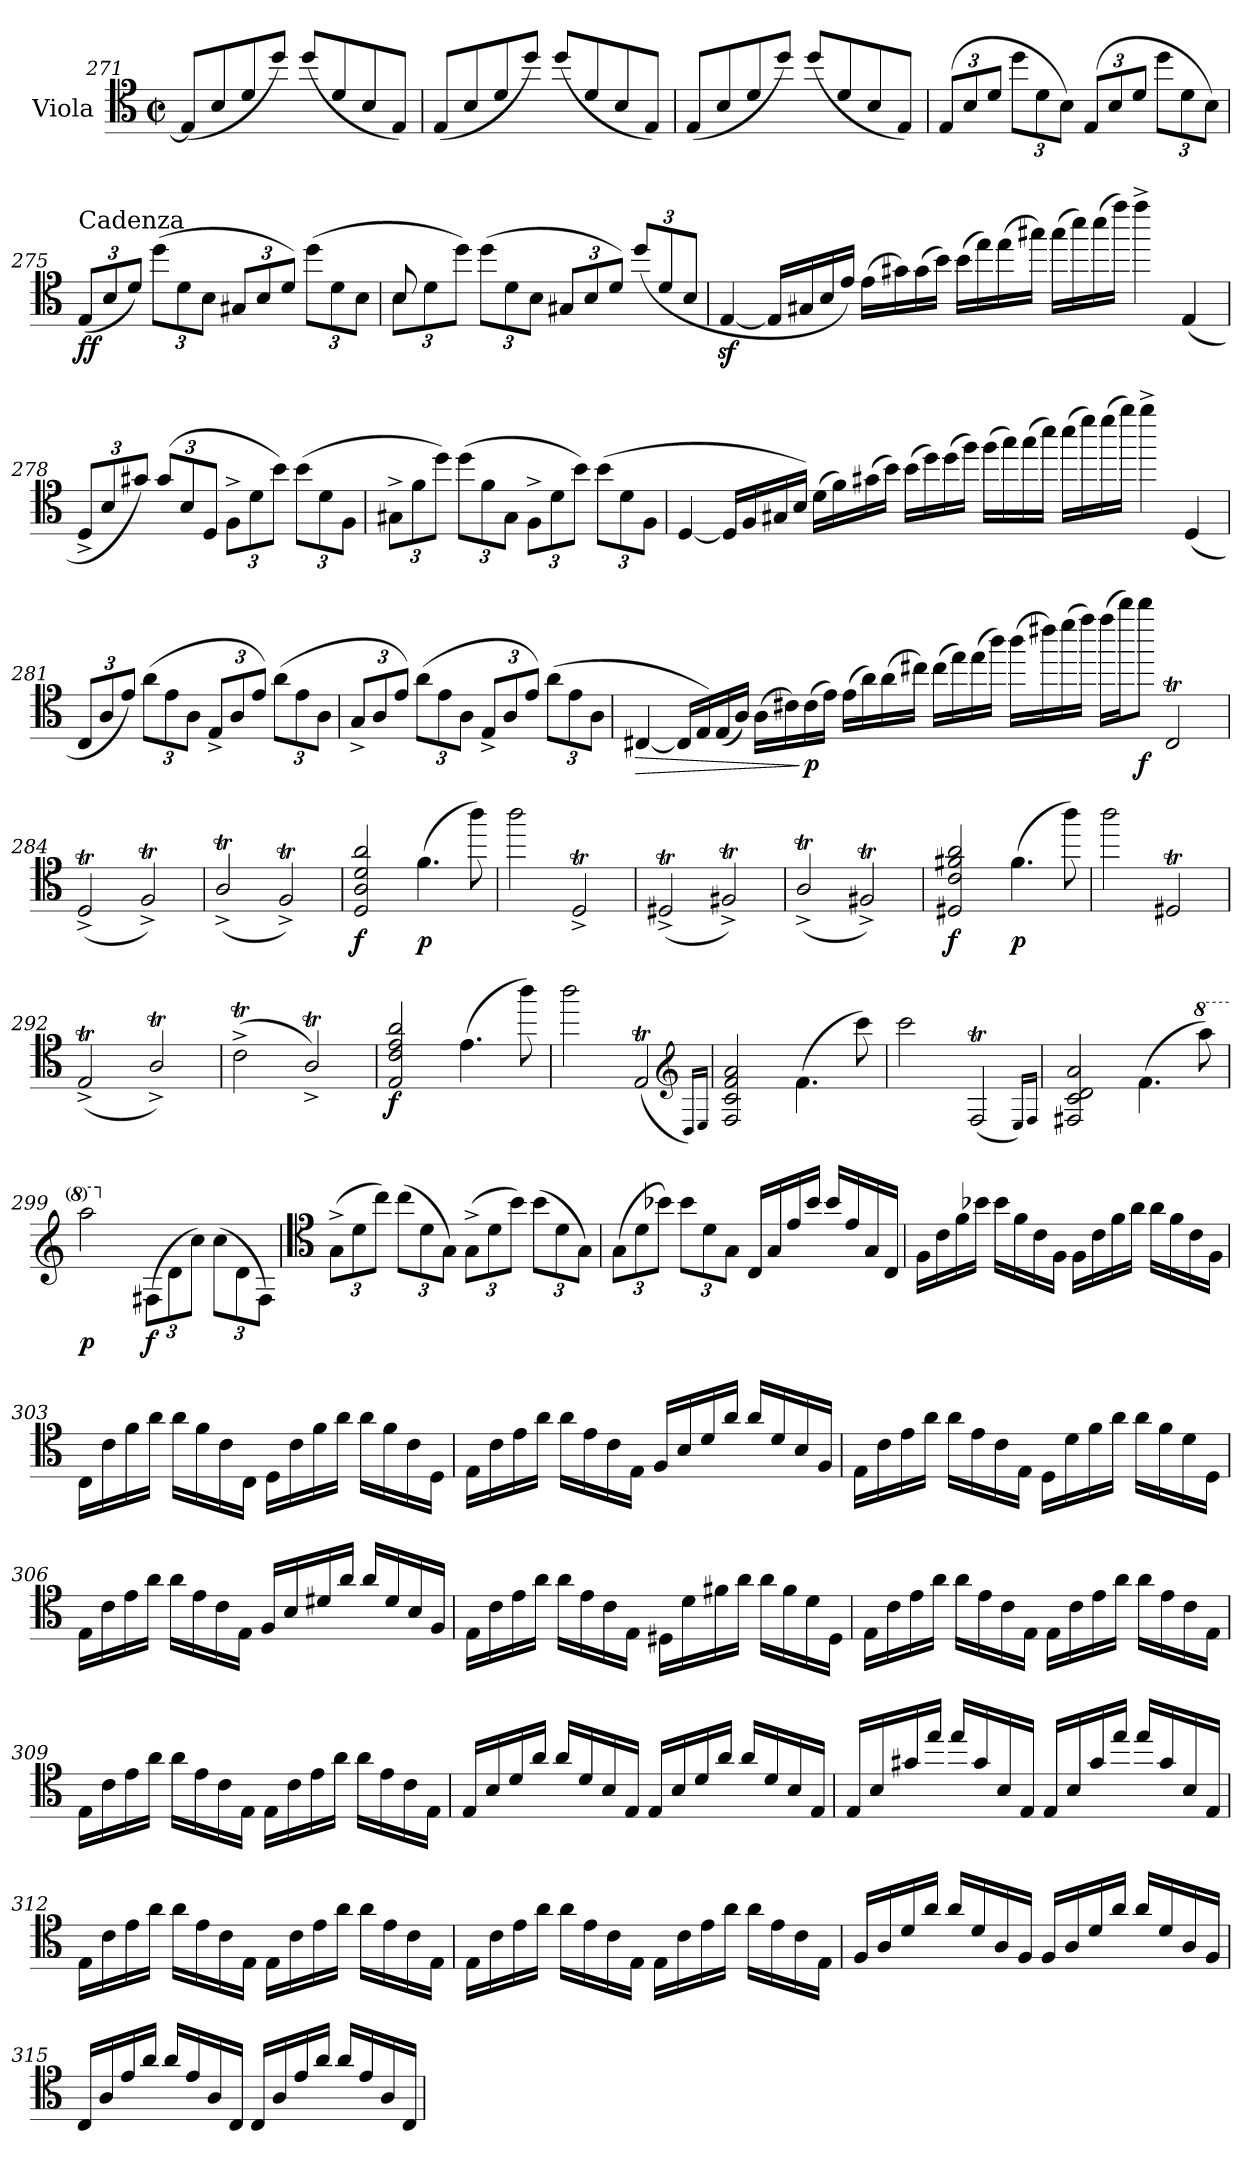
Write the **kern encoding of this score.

**kern	**dynam
*part1	*part1
*staff1	*staff1
*I"Viola	*
*I'Vla.	*
*clefC4	*
*k[]	*
*M2/2	*
*met(c|)	*
=271	=271
(<8E/L]	.
8B/	.
8d\	.
8dd\J)	.
(<8dd\L	.
8d\	.
8B/	.
8E/J)	.
=272	=272
(<8E/L	.
8B/	.
8d\	.
8dd\J)	.
(<8dd\L	.
8d\	.
8B/	.
8E/J)	.
=273	=273
(<8E/L	.
8B/	.
8d\	.
8dd\J)	.
(<8dd\L	.
8d\	.
8B/	.
8E/J)	.
=274	=274
*Xbrackettup	*
(>12E/L	.
12B/	.
12d\J	.
12dd\L	.
12d\	.
12B/J)	.
(>12E/L	.
12B/	.
12d\J	.
12dd\L	.
12d\	.
12B/J)	.
=275	=275
!LO:TX:a:t=Cadenza	!
!	!LO:DY:b
(<12E/L	ff
12B/	.
12d\J)	.
(>12dd\L	.
12d\	.
12B/J	.
12G#X/L	.
12B/	.
12d\J)	.
(>12dd\L	.
12d\	.
12B/J	.
=276	=276
*^	*
12B\L	8B/	.
12d\	.	.
.	2..ryy	.
12dd\J)	.	.
(>12dd\L	.	.
12d\	.	.
12B\J	.	.
12G#X/L	.	.
12B/	.	.
12d/J)	.	.
(>12dd/L	.	.
12d/	.	.
12B/J	.	.
*v	*v	*
=277	=277
[4Ez</	.
16E/LL]	.
16G#X/	.
16B/	.
16e\JJ)	.
(>16e\LL	.
16g#X\)	.
(>16g#\	.
16b\JJ)	.
(>16b\LL	.
16ee\)	.
(>16ee\	.
16gg#X\JJ)	.
(>16gg#\LL	.
16bb\)	.
(>16bb\	.
16eee\JJ)	.
4eee^\	.
(<4E/	.
=278	=278
12D^/L	.
12B/	.
12g#X\J)	.
(<12g#\L	.
12B/	.
12D/J	.
12F^/L	.
12d\	.
12b\J)	.
(>12b\L	.
12d\	.
12F/J	.
=279	=279
12G#X^/L	.
12f\	.
12dd\J)	.
(>12dd\L	.
12f\	.
12G#/J	.
12F^/L	.
12d\	.
12b\J)	.
(>12b\L	.
12d\	.
12F/J	.
=280	=280
[4D/	.
16D/LL]	.
16F/	.
16G#X/	.
16B/JJ)	.
(>16d\LL	.
16f\)	.
(>16g#X\	.
16b\JJ)	.
(>16b\LL	.
16dd\)	.
(>16dd\	.
16ff\JJ)	.
(>16ff\LL	.
16gg\)	.
(>16gg\	.
16bb\JJ)	.
(>16bb\LL	.
16ddd\)	.
(>16ddd\	.
16fff\JJ)	.
4fff^\	.
(<4D/	.
=281	=281
12C/L	.
12A/	.
12e\J)	.
(<12a\L	.
12e\	.
12A/J	.
12E^/L	.
12A/	.
12e\J)	.
(<12a\L	.
12e\	.
12A/J	.
=282	=282
12G^/L	.
12A/	.
12e\J)	.
(<12a\L	.
12e\	.
12A/J	.
12E^/L	.
12A/	.
12e\J)	.
(<12a\L	.
12e\	.
12A/J	.
=283	=283
!	!LO:HP:b
[4C#X/	>
16C#/LL]	.
16E/)	.
(<16E/	.
16A/JJ)	.
(<16A/LL	.
16c#X\)	.
!	!LO:DY:n=1:b
(<16c#\	] p
16e\JJ)	.
(>16e\LL	.
16a\)	.
(>16a\	.
16cc#X\JJ)	.
(>16cc#\LL	.
16ee\)	.
(>16ee\	.
16aa\JJ)	.
(>16aa\LL	.
16ccc#X\)	.
(>16ddd\	.
16eee\JJ)	.
(>16eee\LL	.
16aaa\J)	.
!	!LO:DY:n=2:b
8aaa\J	f
2C#t/	.
=284	=284
(<2DT^/	.
2FT^/)	.
=285	=285
(<2AT^/	.
2FT^/)	.
=286	=286
!	!LO:DY:b
2D/ 2A/ 2d\ 2a\	f
!	!LO:DY:b
(>4.f\	p
8aa\)	.
=287	=287
2aa\	.
2DT^/	.
=288	=288
(<2D#Xt^/	.
2F#Xt^/)	.
=289	=289
(<2AT^/	.
2F#Xt^/)	.
=290	=290
!	!LO:DY:b
2D#X/ 2c\ 2f#X\ 2a\	f
!	!LO:DY:b
(>4.f#\	p
8aa\)	.
=291	=291
2aa\	.
2D#Xt/	.
=292	=292
(<2Et^/	.
2AT^/)	.
=293	=293
(<2cT^\	.
2AT^/)	.
=294	=294
!	!LO:DY:b
2E/ 2c\ 2e\ 2a\	f
(>4.e\	.
8aa\)	.
=295	=295
2aa\	.
(<2Et/	.
*clefG2	*
16qD/LL)	.
16qE/JJ	.
=296	=296
2F/ 2c\ 2f\ 2a\	.
(>4.f\	.
8ccc\)	.
=297	=297
2ccc\	.
(<2FT/	.
16qE/LL)	.
16qF/JJ	.
=298	=298
2F#X/ 2c\ 2d\ 2a\	.
(>4.f\	.
*8va	*
8aaa\)	.
=299	=299
*8va	*
!	!LO:DY:b
2aaa\	p
*X8va	*
*X8va	*
!	!LO:DY:b
(<12F#X/L	f
12d\	.
12cc\J)	.
(<12cc\L	.
12d\	.
12F#/J)	.
=300	=300
*clefC4	*
(<12G^/L	.
12d\	.
12cc\J)	.
(<12cc\L	.
12d\	.
12G/J)	.
(<12G^/L	.
12d\	.
12b\J)	.
(<12b\L	.
12d\	.
12G/J)	.
=301	=301
(<12G/L	.
12d\	.
12b-X\J)	.
12b-\L	.
12d\	.
12G/J	.
16C/LL	.
16G/	.
16e\	.
16b-\JJ	.
16b-\LL	.
16e\	.
16G/	.
16C/JJ	.
=302	=302
16F/LL	.
16c\	.
16f\	.
16b-X\JJ	.
16b-\LL	.
16f\	.
16c\	.
16F/JJ	.
16F/LL	.
16c\	.
16f\	.
16a\JJ	.
16a\LL	.
16f\	.
16c\	.
16F/JJ	.
=303	=303
16C/LL	.
16c\	.
16f\	.
16a\JJ	.
16a\LL	.
16f\	.
16c\	.
16C/JJ	.
16D/LL	.
16c\	.
16f\	.
16a\JJ	.
16a\LL	.
16f\	.
16c\	.
16D/JJ	.
=304	=304
16E/LL	.
16c\	.
16e\	.
16a\JJ	.
16a\LL	.
16e\	.
16c\	.
16E/JJ	.
16F/LL	.
16B/	.
16d\	.
16a\JJ	.
16a\LL	.
16d\	.
16B/	.
16F/JJ	.
=305	=305
16E/LL	.
16c\	.
16e\	.
16a\JJ	.
16a\LL	.
16e\	.
16c\	.
16E/JJ	.
16D/LL	.
16d\	.
16f\	.
16a\JJ	.
16a\LL	.
16f\	.
16d\	.
16D/JJ	.
=306	=306
16E/LL	.
16c\	.
16e\	.
16a\JJ	.
16a\LL	.
16e\	.
16c\	.
16E/JJ	.
16F/LL	.
16B/	.
16d#X\	.
16a\JJ	.
16a\LL	.
16d#\	.
16B/	.
16F/JJ	.
=307	=307
16E/LL	.
16c\	.
16e\	.
16a\JJ	.
16a\LL	.
16e\	.
16c\	.
16E/JJ	.
16D#X/LL	.
16d\	.
16f#X\	.
16a\JJ	.
16a\LL	.
16f#\	.
16d\	.
16D#/JJ	.
=308	=308
16E/LL	.
16c\	.
16e\	.
16a\JJ	.
16a\LL	.
16e\	.
16c\	.
16E/JJ	.
16E/LL	.
16c\	.
16e\	.
16a\JJ	.
16a\LL	.
16e\	.
16c\	.
16E/JJ	.
=309	=309
16E/LL	.
16c\	.
16e\	.
16a\JJ	.
16a\LL	.
16e\	.
16c\	.
16E/JJ	.
16E/LL	.
16c\	.
16e\	.
16a\JJ	.
16a\LL	.
16e\	.
16c\	.
16E/JJ	.
=310	=310
16E/LL	.
16B/	.
16d\	.
16a\JJ	.
16a\LL	.
16d\	.
16B/	.
16E/JJ	.
16E/LL	.
16B/	.
16d\	.
16a\JJ	.
16a\LL	.
16d\	.
16B/	.
16E/JJ	.
=311	=311
16E/LL	.
16B/	.
16g#X\	.
16ee\JJ	.
16ee\LL	.
16g#\	.
16B/	.
16E/JJ	.
16E/LL	.
16B/	.
16g#\	.
16ee\JJ	.
16ee\LL	.
16g#\	.
16B/	.
16E/JJ	.
=312	=312
16E/LL	.
16c\	.
16e\	.
16a\JJ	.
16a\LL	.
16e\	.
16c\	.
16E/JJ	.
16E/LL	.
16c\	.
16e\	.
16a\JJ	.
16a\LL	.
16e\	.
16c\	.
16E/JJ	.
=313	=313
16E/LL	.
16c\	.
16e\	.
16a\JJ	.
16a\LL	.
16e\	.
16c\	.
16E/JJ	.
16E/LL	.
16c\	.
16e\	.
16a\JJ	.
16a\LL	.
16e\	.
16c\	.
16E/JJ	.
=314	=314
16F/LL	.
16A/	.
16d\	.
16a\JJ	.
16a\LL	.
16d\	.
16A/	.
16F/JJ	.
16F/LL	.
16A/	.
16d\	.
16a\JJ	.
16a\LL	.
16d\	.
16A/	.
16F/JJ	.
=315	=315
16C/LL	.
16A/	.
16e\	.
16a\JJ	.
16a\LL	.
16e\	.
16A/	.
16C/JJ	.
16C/LL	.
16A/	.
16e\	.
16a\JJ	.
16a\LL	.
16e\	.
16A/	.
16C/JJ	.
=	=
*-	*-
